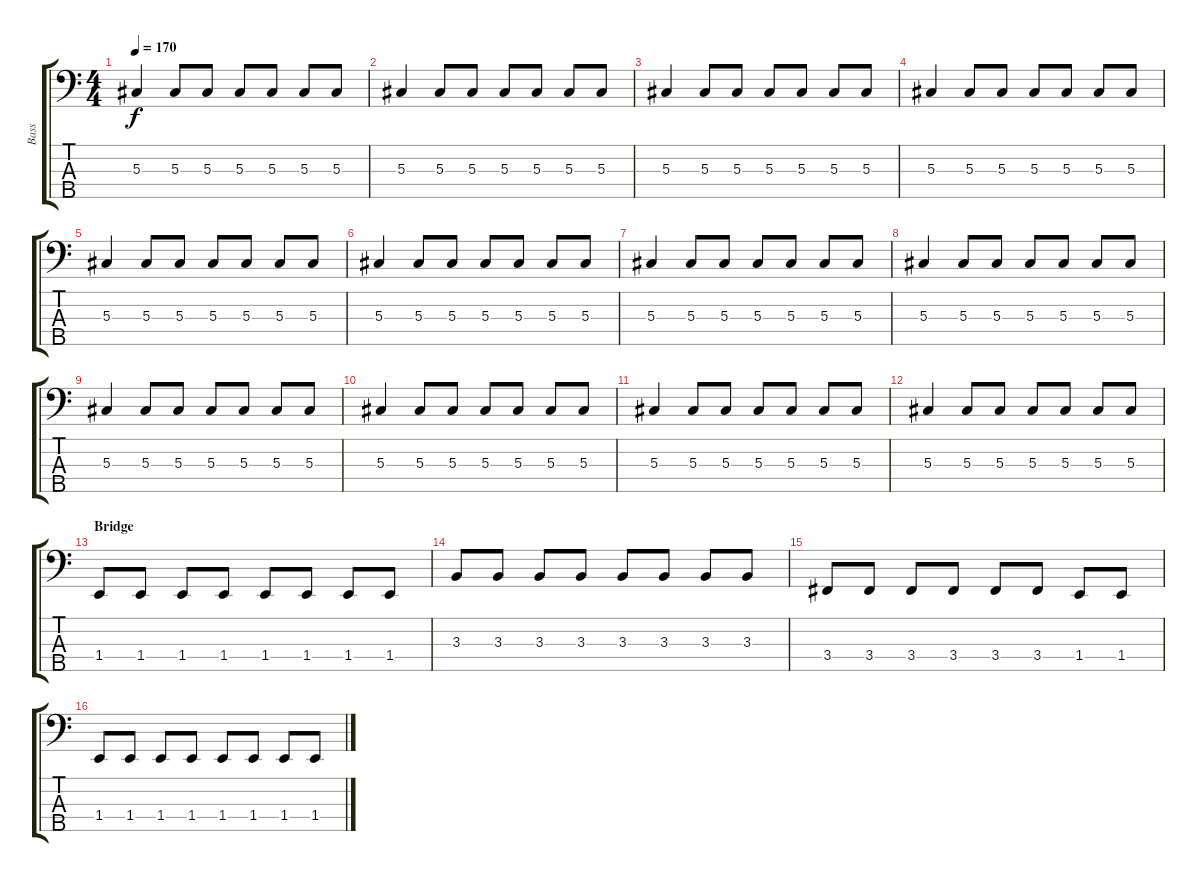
\track ("Bass" "Bass") {instrument electricbassfinger}
\staff {score tabs}
\tuning (Gb2 Db2 Ab1 Eb1 Bb0) {hide}
\ts (4 4)
\tempo 170
\clef f4
\ks c
5.3.4{dy f} 5.3.8 5.3.8 5.3.8 5.3.8 5.3.8 5.3.8 |
5.3.4 5.3.8 5.3.8 5.3.8 5.3.8 5.3.8 5.3.8 |
5.3.4 5.3.8 5.3.8 5.3.8 5.3.8 5.3.8 5.3.8 |
5.3.4 5.3.8 5.3.8 5.3.8 5.3.8 5.3.8 5.3.8 |
5.3.4 5.3.8 5.3.8 5.3.8 5.3.8 5.3.8 5.3.8 |
5.3.4 5.3.8 5.3.8 5.3.8 5.3.8 5.3.8 5.3.8 |
5.3.4 5.3.8 5.3.8 5.3.8 5.3.8 5.3.8 5.3.8 |
5.3.4 5.3.8 5.3.8 5.3.8 5.3.8 5.3.8 5.3.8 |
5.3.4 5.3.8 5.3.8 5.3.8 5.3.8 5.3.8 5.3.8 |
5.3.4 5.3.8 5.3.8 5.3.8 5.3.8 5.3.8 5.3.8 |
5.3.4 5.3.8 5.3.8 5.3.8 5.3.8 5.3.8 5.3.8 |
5.3.4 5.3.8 5.3.8 5.3.8 5.3.8 5.3.8 5.3.8 |
\section ("" "Bridge")
1.4.8 1.4.8 1.4.8 1.4.8 1.4.8 1.4.8 1.4.8 1.4.8 |
3.3.8 3.3.8 3.3.8 3.3.8 3.3.8 3.3.8 3.3.8 3.3.8 |
3.4.8 3.4.8 3.4.8 3.4.8 3.4.8 3.4.8 1.4.8 1.4.8 |
1.4.8 1.4.8 1.4.8 1.4.8 1.4.8 1.4.8 1.4.8 1.4.8
